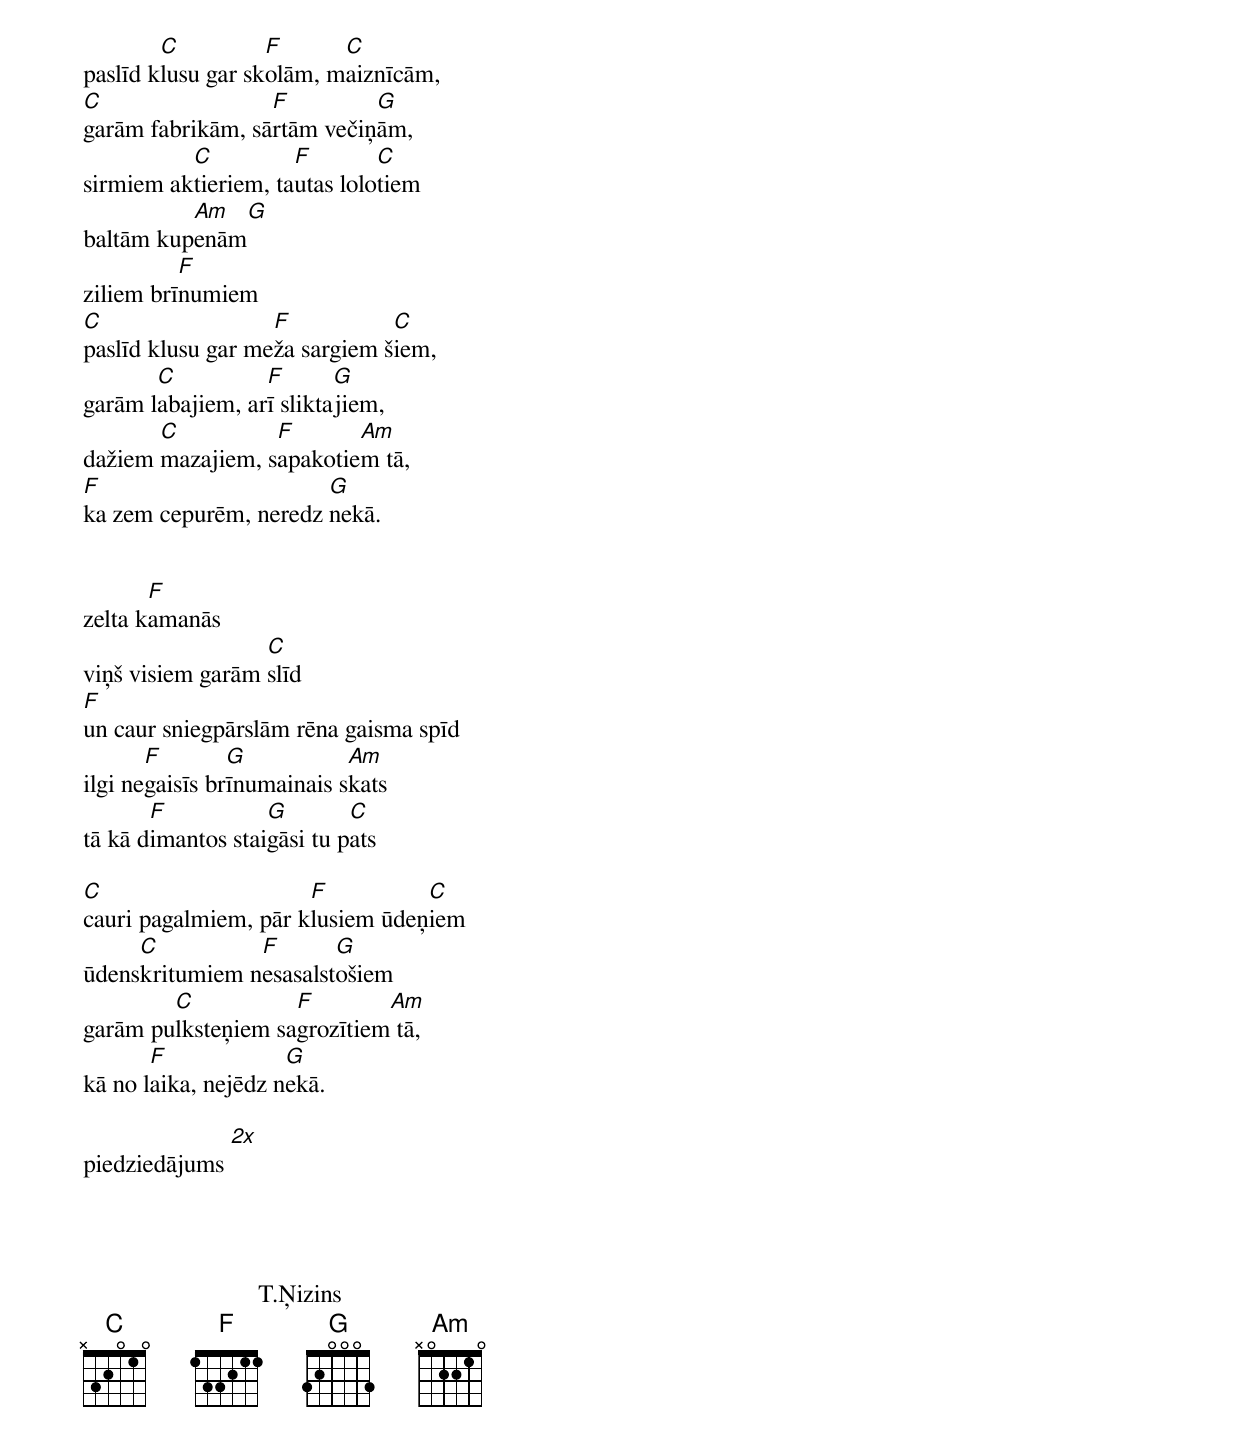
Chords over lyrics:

        C          F      C
paslīd klusu gar skolām, maiznīcām,
C                 F         G
garām fabrikām, sārtām večiņām,
          C          F        C
sirmiem aktieriem, tautas lolotiem
          Am             G
baltām kupenām
          F
ziliem brīnumiem
C                  F           C
paslīd klusu gar meža sargiem šiem,
       C          F       G
garām labajiem, arī sliktajiem,
       C          F       Am
dažiem mazajiem, sapakotiem tā,
F                      G
ka zem cepurēm, neredz nekā.


       F
zelta kamanās
                  C
viņš visiem garām slīd
F
un caur sniegpārslām rēna gaisma spīd
       F        G           Am
ilgi negaisīs brīnumainais skats
       F           G        C
tā kā dimantos staigāsi tu pats

C                     F          C
cauri pagalmiem, pār klusiem ūdeņiem
     C          F       G
ūdenskritumiem nesasalstošiem
        C           F        Am
garām pulksteņiem sagrozītiem tā,
       F             G
kā no laika, nejēdz nekā.

piedziedājums [2x]




                            T.Ņizins
